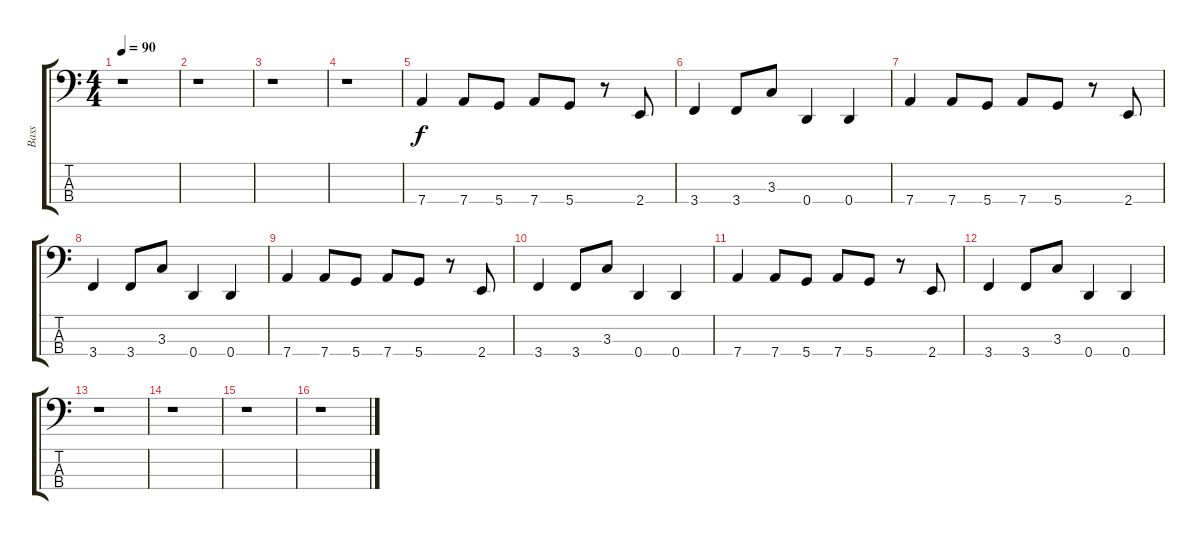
\track ("Bass" "Bass") {instrument electricbasspick}
\staff {score tabs}
\tuning (G2 D2 A1 D1) {hide}
\ts (4 4)
\tempo 90
\clef f4
\ks c
r.1{dy f instrument electricbasspick} |
r.1 |
r.1 |
r.1 |
7.4.4 7.4.8 5.4.8 7.4.8 5.4.8 r.8 2.4.8 |
3.4.4 3.4.8 3.3.8 0.4.4 0.4.4 |
7.4.4 7.4.8 5.4.8 7.4.8 5.4.8 r.8 2.4.8 |
3.4.4 3.4.8 3.3.8 0.4.4 0.4.4 |
7.4.4 7.4.8 5.4.8 7.4.8 5.4.8 r.8 2.4.8 |
3.4.4 3.4.8 3.3.8 0.4.4 0.4.4 |
7.4.4 7.4.8 5.4.8 7.4.8 5.4.8 r.8 2.4.8 |
3.4.4 3.4.8 3.3.8 0.4.4 0.4.4 |
r.1 |
r.1 |
r.1 |
r.1
